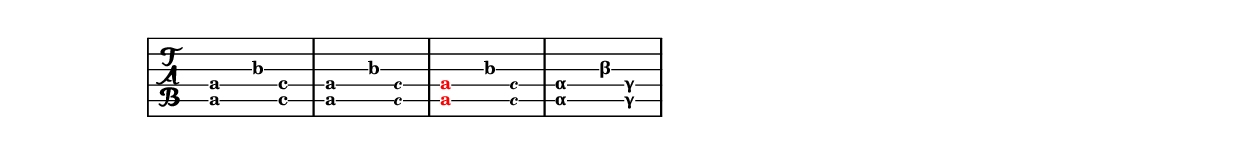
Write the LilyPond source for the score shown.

\version "2.16.0"

\header {
  texidoc = "
A sample tablature with lettered tab,
using fretLabels to modify the fret letters.

By default, letters are drawn sequentially from the alphabet,
but if the context property fretLabels is defined, these are
substituted.  If specified, the length of fretLabels must be
sufficient to label all the frets used.  A warning is issued
if the length is too short.
"
}

notes = \relative c' {
  \time 3/4
  <f d>4. <bes>8 <g e>4
  \set fretLabels = \markuplist {"a" "b" \italic \smaller "c"}
  <f d>4. <bes>8 <g e>4
  \set fretLabels = \markuplist {\with-color #red "a"
                       "b"
                       \italic \smaller "c"}
  <f d>4. <bes>8 <g e>4
  \set fretLabels = \markuplist {"α" "β" "γ"}
  <f d>4. <bes>8 <g e>4
}

\score {
  \new TabStaff
  \with {
    stringTunings = \stringTuning \notemode { <a d' f' a' d'' f''> }
    tablatureFormat = #fret-letter-tablature-format
  }
  \new TabVoice {
    \notes
  }
}
